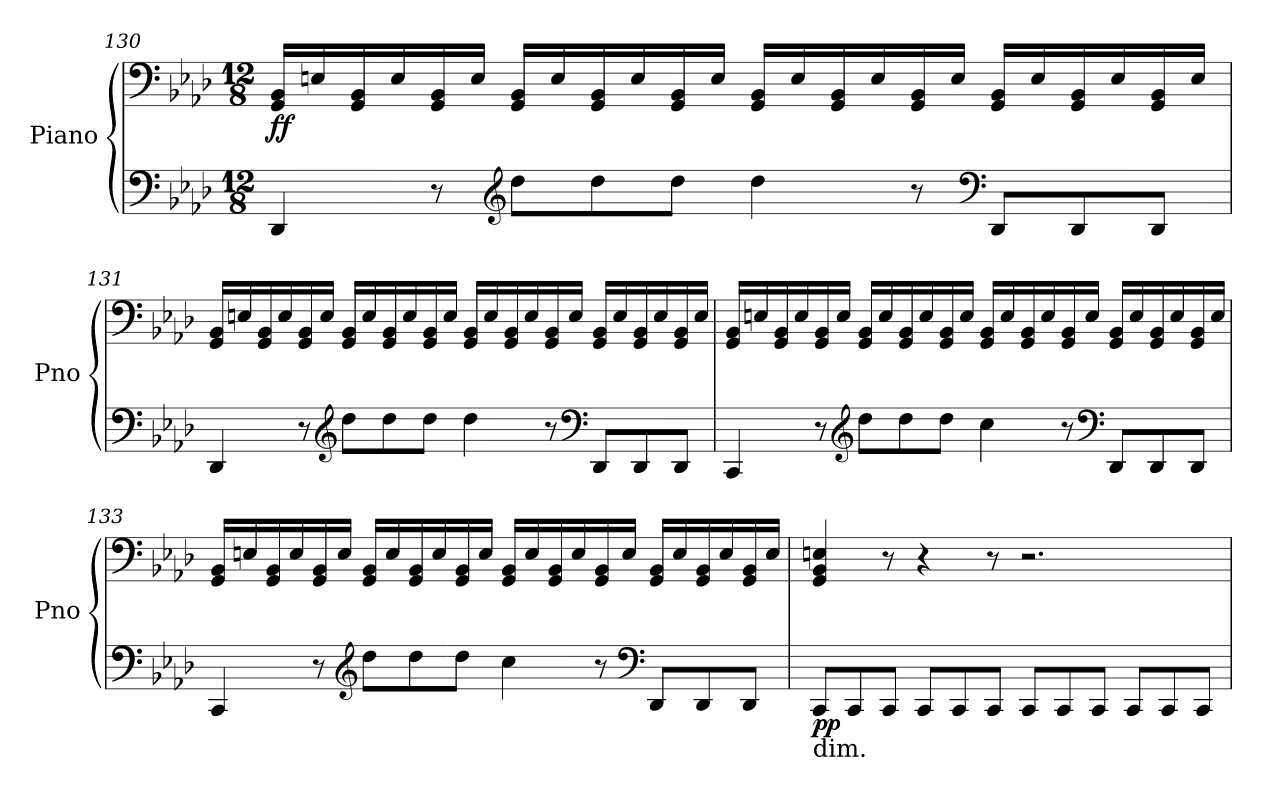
**kern	**kern	**dynam
*part1	*part1	*part1
*staff2	*staff1	*staff1/2
*I"Piano	*	*
*I'Pno	*	*
*clefF4	*clefF4	*
*k[b-e-a-d-]	*k[b-e-a-d-]	*
*A-:	*A-:	*
*M12/8	*M12/8	*
=130	=130	=130
!	!	!LO:DY:b
4DD-/	16GG/ 16BB-/LL	ff
.	16En/	.
.	16GG/ 16BB-/	.
.	16E/	.
8r	16GG/ 16BB-/	.
.	16E/JJ	.
*clefG2	*	*
8dd-\L	16GG/ 16BB-/LL	.
.	16E/	.
8dd-\	16GG/ 16BB-/	.
.	16E/	.
8dd-\J	16GG/ 16BB-/	.
.	16E/JJ	.
4dd-\	16GG/ 16BB-/LL	.
.	16E/	.
.	16GG/ 16BB-/	.
.	16E/	.
8r	16GG/ 16BB-/	.
.	16E/JJ	.
*clefF4	*	*
8DD-/L	16GG/ 16BB-/LL	.
.	16E/	.
8DD-/	16GG/ 16BB-/	.
.	16E/	.
8DD-/J	16GG/ 16BB-/	.
.	16E/JJ	.
!!LO:LB:g=z
=131	=131	=131
4DD-/	16GG/ 16BB-/LL	.
.	16En/	.
.	16GG/ 16BB-/	.
.	16E/	.
8r	16GG/ 16BB-/	.
.	16E/JJ	.
*clefG2	*	*
8dd-\L	16GG/ 16BB-/LL	.
.	16E/	.
8dd-\	16GG/ 16BB-/	.
.	16E/	.
8dd-\J	16GG/ 16BB-/	.
.	16E/JJ	.
4dd-\	16GG/ 16BB-/LL	.
.	16E/	.
.	16GG/ 16BB-/	.
.	16E/	.
8r	16GG/ 16BB-/	.
.	16E/JJ	.
*clefF4	*	*
8DD-/L	16GG/ 16BB-/LL	.
.	16E/	.
8DD-/	16GG/ 16BB-/	.
.	16E/	.
8DD-/J	16GG/ 16BB-/	.
.	16E/JJ	.
=132	=132	=132
4CC/	16GG/ 16BB-/LL	.
.	16En/	.
.	16GG/ 16BB-/	.
.	16E/	.
8r	16GG/ 16BB-/	.
.	16E/JJ	.
*clefG2	*	*
8dd-\L	16GG/ 16BB-/LL	.
.	16E/	.
8dd-\	16GG/ 16BB-/	.
.	16E/	.
8dd-\J	16GG/ 16BB-/	.
.	16E/JJ	.
4cc\	16GG/ 16BB-/LL	.
.	16E/	.
.	16GG/ 16BB-/	.
.	16E/	.
8r	16GG/ 16BB-/	.
.	16E/JJ	.
*clefF4	*	*
8DD-/L	16GG/ 16BB-/LL	.
.	16E/	.
8DD-/	16GG/ 16BB-/	.
.	16E/	.
8DD-/J	16GG/ 16BB-/	.
.	16E/JJ	.
!!LO:PB:g=z
=133	=133	=133
4CC/	16GG/ 16BB-/LL	.
.	16En/	.
.	16GG/ 16BB-/	.
.	16E/	.
8r	16GG/ 16BB-/	.
.	16E/JJ	.
*clefG2	*	*
8dd-\L	16GG/ 16BB-/LL	.
.	16E/	.
8dd-\	16GG/ 16BB-/	.
.	16E/	.
8dd-\J	16GG/ 16BB-/	.
.	16E/JJ	.
4cc\	16GG/ 16BB-/LL	.
.	16E/	.
.	16GG/ 16BB-/	.
.	16E/	.
8r	16GG/ 16BB-/	.
.	16E/JJ	.
*clefF4	*	*
8DD-/L	16GG/ 16BB-/LL	.
.	16E/	.
8DD-/	16GG/ 16BB-/	.
.	16E/	.
8DD-/J	16GG/ 16BB-/	.
.	16E/JJ	.
=134	=134	=134
!LO:TX:b:t=dim.	!	!
!	!	!LO:DY:b=2
!	!	!LO:DY:n=1:b
8CC/L	4GG/ 4BB-/ 4En/	p p
8CC/	.	.
8CC/J	8r	.
8CC/L	4r	.
8CC/	.	.
8CC/J	8r	.
8CC/L	2.r	.
8CC/	.	.
8CC/J	.	.
8CC/L	.	.
8CC/	.	.
8CC/J	.	.
=	=	=
*-	*-	*-
